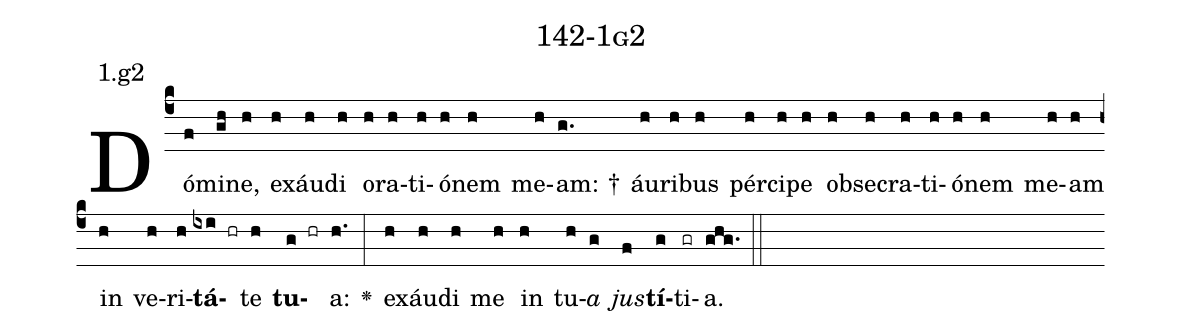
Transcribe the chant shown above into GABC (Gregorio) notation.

name: 142-1g2;
annotation: 1.g2;
%%
(c4)Dó(f)mi(gh)ne,(h) ex(h)áu(h)di(h) o(h)ra(h)ti(h)ó(h)nem(h) me(h)am: †(g.) áu(h)ri(h)bus(h) pér(h)ci(h)pe(h) ob(h)se(h)cra(h)ti(h)ó(h)nem(h) me(h)am(h) in(h) ve(h)ri(h)<b>tá</b>(ixi hr)te(h) <b>tu</b>(g hr)a:(h.) <v>\greheightstar</v>(:) ex(h)áu(h)di(h) me(h) in(h) tu(h)<i>a</i>(g) <i>jus</i>(f)<b>tí</b>(g)ti(gr)a.(ghg.) (::)


%E(h) u(h) o(g) u(f) a(g) e.(ghg.) (::)
